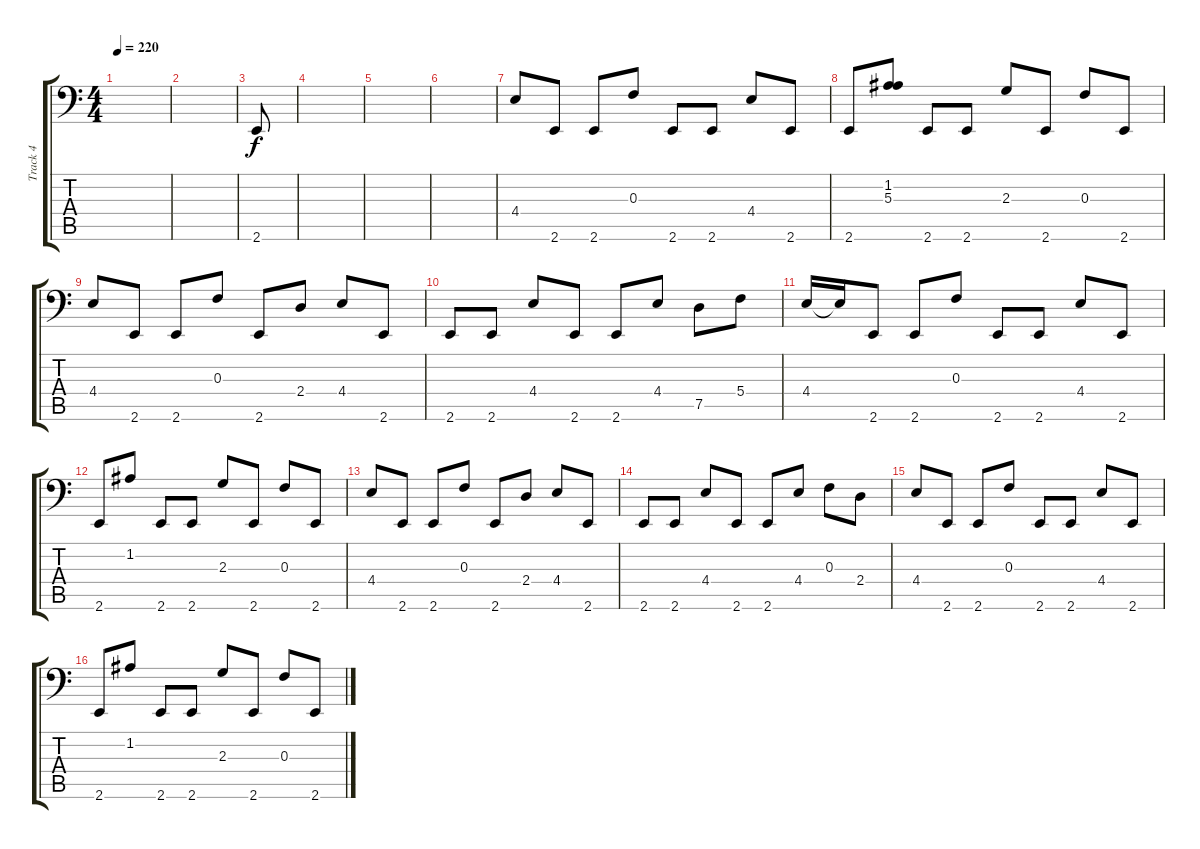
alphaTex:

\track ("Track 4" "Track 4") {instrument electricbassfinger}
\staff {score tabs}
\tuning (D3 A2 F2 C2 G1 D1) {hide}
\ts (4 4)
\tempo 220
\clef f4
\ks c
|
|
2.6.8{dy f} |
|
|
|
4.4.8 2.6.8 2.6.8 0.3.8 2.6.8 2.6.8 4.4.8 2.6.8 |
2.6.8 (1.2 5.3).8 2.6.8 2.6.8 2.3.8 2.6.8 0.3.8 2.6.8 |
4.4.8 2.6.8 2.6.8 0.3.8 2.6.8 2.4.8 4.4.8 2.6.8 |
2.6.8 2.6.8 4.4.8 2.6.8 2.6.8 4.4.8 7.5.8 5.4.8 |
4.4.16 4.4{t}.16 2.6.8 2.6.8 0.3.8 2.6.8 2.6.8 4.4.8 2.6.8 |
2.6.8 1.2.8 2.6.8 2.6.8 2.3.8 2.6.8 0.3.8 2.6.8 |
4.4.8 2.6.8 2.6.8 0.3.8 2.6.8 2.4.8 4.4.8 2.6.8 |
2.6.8 2.6.8 4.4.8 2.6.8 2.6.8 4.4.8 0.3.8 2.4.8 |
4.4.8 2.6.8 2.6.8 0.3.8 2.6.8 2.6.8 4.4.8 2.6.8 |
2.6.8 1.2.8 2.6.8 2.6.8 2.3.8 2.6.8 0.3.8 2.6.8
